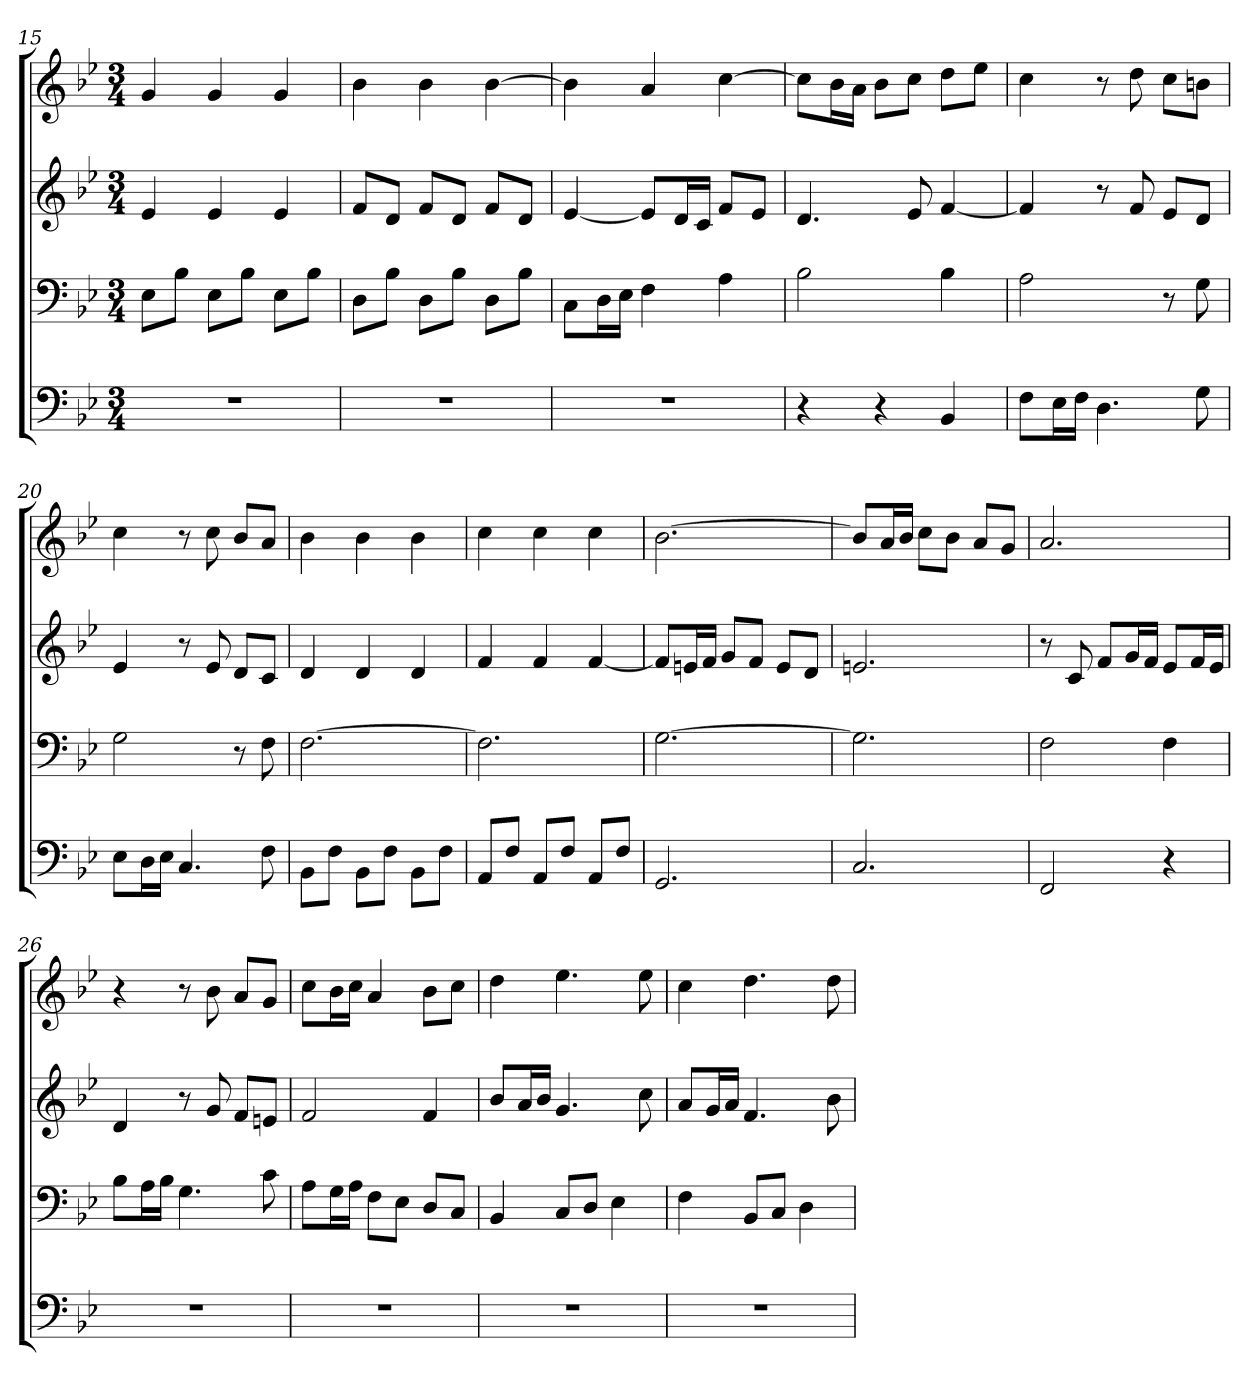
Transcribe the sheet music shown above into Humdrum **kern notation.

**kern	**kern	**kern	**kern
*part4	*part3	*part2	*part1
*staff4	*staff3	*staff2	*staff1
*k[b-e-]	*k[b-e-]	*k[b-e-]	*k[b-e-]
*M3/4	*M3/4	*M3/4	*M3/4
=15	=15	=15	=15
2.r	8E-L	4e-	4g
.	8B-J	.	.
.	8E-L	4e-	4g
.	8B-J	.	.
.	8E-L	4e-	4g
.	8B-J	.	.
=16	=16	=16	=16
2.r	8DL	8fL	4b-
.	8B-J	8dJ	.
.	8DL	8fL	4b-
.	8B-J	8dJ	.
.	8DL	8fL	[4b-
.	8B-J	8dJ	.
=17	=17	=17	=17
2.r	8CL	[4e-	4b-]
.	16DL	.	.
.	16E-JJ	.	.
.	4F	8e-L]	4a
.	.	16dL	.
.	.	16cJJ	.
.	4A	8fL	[4cc
.	.	8e-J	.
=18	=18	=18	=18
4r	2B-	4.d	8ccL]
.	.	.	16b-L
.	.	.	16aJJ
4r	.	.	8b-L
.	.	8e-	8ccJ
4BB-	4B-	[4f	8ddL
.	.	.	8ee-J
=19	=19	=19	=19
8FL	2A	4f]	4cc
16E-L	.	.	.
16FJJ	.	.	.
4.D	.	8r	8r
.	.	8f	8dd
.	8r	8e-L	8ccL
8G	8G	8dJ	8bnJ
=20	=20	=20	=20
8E-L	2G	4e-	4cc
16DL	.	.	.
16E-JJ	.	.	.
4.C	.	8r	8r
.	.	8e-	8cc
.	8r	8dL	8b-L
8F	8F	8cJ	8aJ
=21	=21	=21	=21
8BB-L	[2.F	4d	4b-
8FJ	.	.	.
8BB-L	.	4d	4b-
8FJ	.	.	.
8BB-L	.	4d	4b-
8FJ	.	.	.
=22	=22	=22	=22
8AAL	2.F]	4f	4cc
8FJ	.	.	.
8AAL	.	4f	4cc
8FJ	.	.	.
8AAL	.	[4f	4cc
8FJ	.	.	.
=23	=23	=23	=23
2.GG	[2.G	8fL]	[2.b-
.	.	16enL	.
.	.	16fJJ	.
.	.	8gL	.
.	.	8fJ	.
.	.	8eL	.
.	.	8dJ	.
=24	=24	=24	=24
2.C	2.G]	2.en	8b-L]
.	.	.	16aL
.	.	.	16b-JJ
.	.	.	8ccL
.	.	.	8b-J
.	.	.	8aL
.	.	.	8gJ
=25	=25	=25	=25
2FF	2F	8r	2.a
.	.	8c	.
.	.	8fL	.
.	.	16gL	.
.	.	16fJJ	.
4r	4F	8e-L	.
.	.	16fL	.
.	.	16e-JJ	.
=26	=26	=26	=26
2.r	8B-L	4d	4r
.	16AL	.	.
.	16B-JJ	.	.
.	4.G	8r	8r
.	.	8g	8b-
.	.	8fL	8aL
.	8c	8enJ	8gJ
=27	=27	=27	=27
2.r	8AL	2f	8ccL
.	16GL	.	16b-L
.	16AJJ	.	16ccJJ
.	8FL	.	4a
.	8E-J	.	.
.	8DL	4f	8b-L
.	8CJ	.	8ccJ
=28	=28	=28	=28
2.r	4BB-	8b-L	4dd
.	.	16aL	.
.	.	16b-JJ	.
.	8CL	4.g	4.ee-
.	8DJ	.	.
.	4E-	.	.
.	.	8cc	8ee-
=29	=29	=29	=29
2.r	4F	8aL	4cc
.	.	16gL	.
.	.	16aJJ	.
.	8BB-L	4.f	4.dd
.	8CJ	.	.
.	4D	.	.
.	.	8b-	8dd
=	=	=	=
*-	*-	*-	*-
